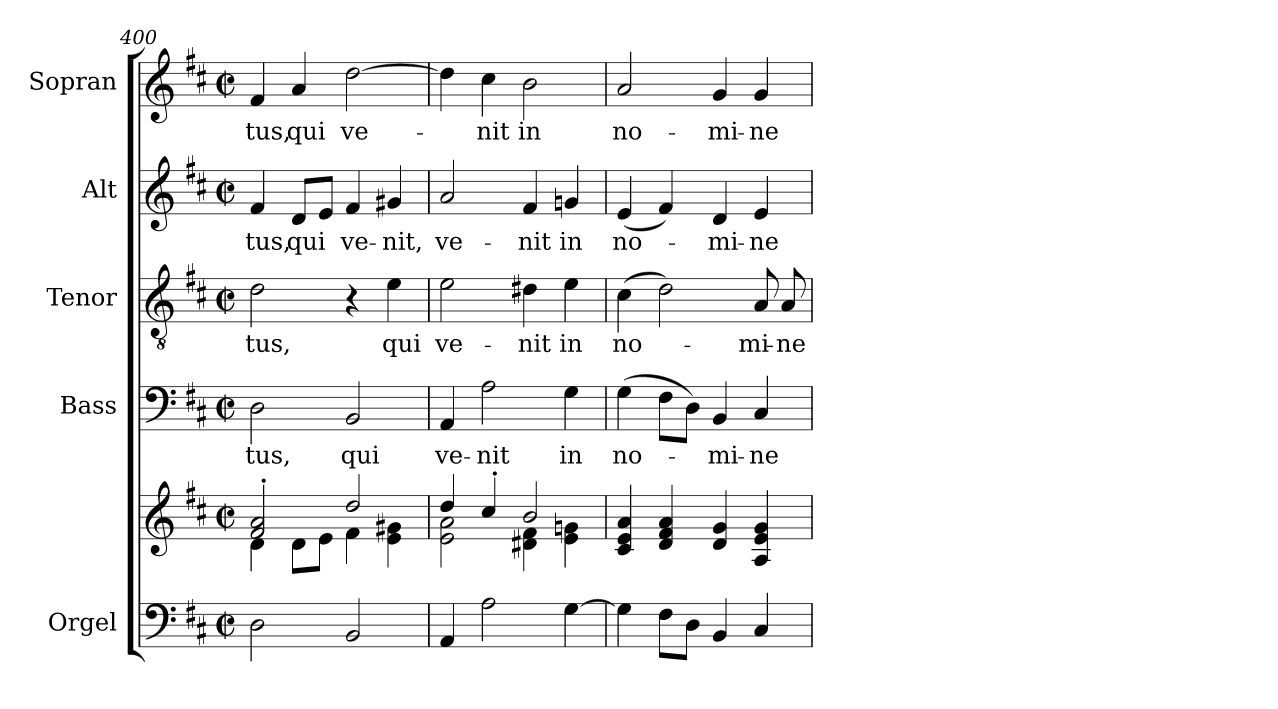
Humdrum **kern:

**kern	**kern	**kern	**text	**kern	**text	**kern	**text	**kern	**text
*part5	*part5	*part4	*part4	*part3	*part3	*part2	*part2	*part1	*part1
*staff6	*staff5	*staff4	*staff4	*staff3	*staff3	*staff2	*staff2	*staff1	*staff1
*I"Orgel	*	*I"Bass	*	*I"Tenor	*	*I"Alt	*	*I"Sopran	*
*I'Org.	*	*I'B.	*	*I'T.	*	*I'A.	*	*I'S.	*
!!LO:LB:g=z
*clefF4	*clefG2	*clefF4	*	*clefGv2	*	*clefG2	*	*clefG2	*
*k[f#c#]	*k[f#c#]	*k[f#c#]	*	*k[f#c#]	*	*k[f#c#]	*	*k[f#c#]	*
*D:	*D:	*D:	*	*D:	*	*D:	*	*D:	*
*M2/2	*M2/2	*M2/2	*	*M2/2	*	*M2/2	*	*M2/2	*
*met(c|)	*met(c|)	*met(c|)	*	*met(c|)	*	*met(c|)	*	*met(c|)	*
=400	=400	=400	=400	=400	=400	=400	=400	=400	=400
*	*^	*	*	*	*	*	*	*	*
!	!	!	!	!LO:LY:b	!	!LO:LY:b	!	!LO:LY:b	!	!LO:LY:b
2D\	2f#/'< 2a/'<	4d\	2D\	-tus,	2d\	-tus,	4f#/	-tus,	4f#/	-tus,
!	!	!	!	!	!	!	!	!LO:LY:b	!	!LO:LY:b
.	.	8d\L	.	.	.	.	8d/L	qui	4a/	qui
.	.	8e\J	.	.	.	.	8e/J	.	.	.
!	!	!	!	!LO:LY:b	!	!	!	!LO:LY:b	!	!LO:LY:b
2BB/	2dd/	4f#\	2BB/	qui	4r	.	4f#/	ve-	[2dd\	ve-
!	!	!	!	!	!	!LO:LY:b	!	!LO:LY:b	!	!
.	.	4e\ 4g#X\	.	.	4e\	qui	4g#X/	-nit,	.	.
=401	=401	=401	=401	=401	=401	=401	=401	=401	=401	=401
!	!	!	!	!LO:LY:b	!	!LO:LY:b	!	!LO:LY:b	!	!
4AA/	4dd/	2e\ 2a\	4AA/	ve-	2e\	ve-	2a/	ve-	4dd\]	.
!	!	!	!	!LO:LY:b	!	!	!	!	!	!LO:LY:b
2A\	4cc#'</	.	2A\	-nit	.	.	.	.	4cc#\	-nit
!	!	!	!	!	!	!LO:LY:b	!	!LO:LY:b	!	!LO:LY:b
.	2b/	4d#X\ 4f#\	.	.	4d#X\	-nit	4f#/	-nit	2b\	in
!	!	!	!	!LO:LY:b	!	!LO:LY:b	!	!LO:LY:b	!	!
[4G\	.	4e\ 4gn\	4G\	in	4e\	in	4gn/	in	.	.
=402	=402	=402	=402	=402	=402	=402	=402	=402	=402	=402
!	!	!	!	!LO:LY:b	!	!LO:LY:b	!	!LO:LY:b	!	!LO:LY:b
*	*v	*v	*	*	*	*	*	*	*	*
4G\]	4c#/ 4e/ 4a/	(>4G\	no-	(>4c#\	no-	(<4e/	no-	2a/	no-
8F#\L	4d/ 4f#/ 4a/	8F#\L	.	2d\)	.	4f#/)	.	.	.
8D\J	.	8D\J)	.	.	.	.	.	.	.
!	!	!	!LO:LY:b	!	!	!	!LO:LY:b	!	!LO:LY:b
4BB/	4d/ 4g/	4BB/	-mi-	.	.	4d/	-mi-	4g/	-mi-
!	!	!	!LO:LY:b	!	!LO:LY:b	!	!LO:LY:b	!	!LO:LY:b
4C#/	4A/ 4e/ 4g/	4C#/	-ne	8A/	-mi-	4e/	-ne	4g/	-ne
!	!	!	!	!	!LO:LY:b	!	!	!	!
.	.	.	.	8A/	-ne	.	.	.	.
=	=	=	=	=	=	=	=	=	=
*-	*-	*-	*-	*-	*-	*-	*-	*-	*-
